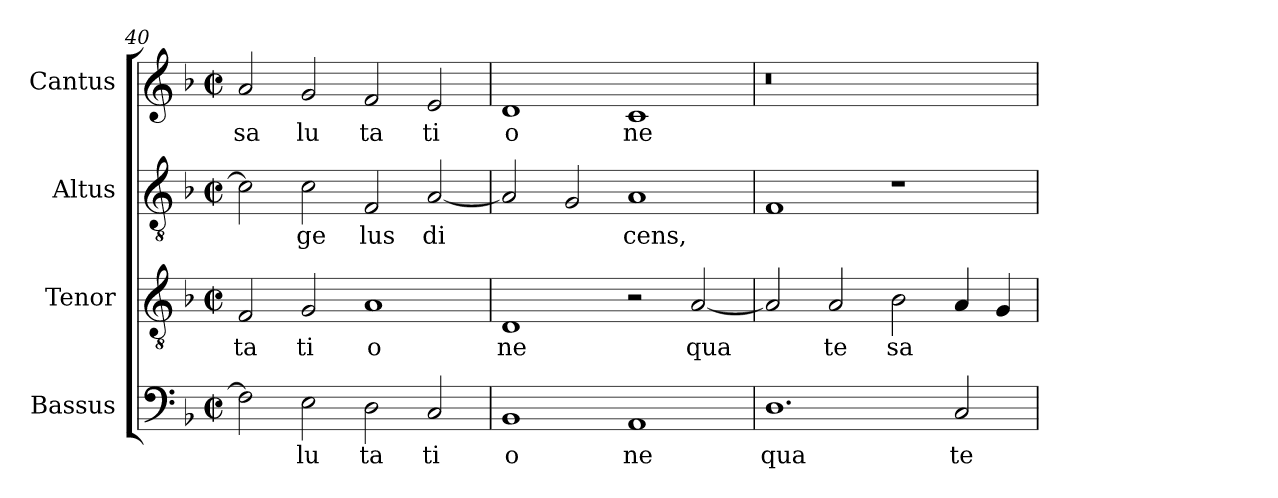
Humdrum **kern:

**kern	**text	**kern	**text	**kern	**text	**kern	**text
*part4	*part4	*part3	*part3	*part2	*part2	*part1	*part1
*staff4	*staff4	*staff3	*staff3	*staff2	*staff2	*staff1	*staff1
*I"Bassus	*	*I"Tenor	*	*I"Altus	*	*I"Cantus	*
*clefF4	*	*clefGv2	*	*clefGv2	*	*clefG2	*
*k[b-]	*	*k[b-]	*	*k[b-]	*	*k[b-]	*
*F:	*	*F:	*	*F:	*	*F:	*
*M2/2	*	*M2/2	*	*M2/2	*	*M2/2	*
*met(c|)	*	*met(c|)	*	*met(c|)	*	*met(c|)	*
=40	=40	=40	=40	=40	=40	=40	=40
!	!	!	!LO:LY:b:cj	!	!	!	!LO:LY:b:cj
2F\]	.	2F/	ta	2c\]	.	2a/	sa
!	!LO:LY:b:cj	!	!LO:LY:b:cj	!	!LO:LY:b:cj	!	!LO:LY:b:cj
2E\	lu	2G/	ti	2c\	ge	2g/	lu
!	!LO:LY:b:cj	!	!LO:LY:b:cj	!	!LO:LY:b:cj	!	!LO:LY:b:cj
2D\	ta	1A	o	2F/	lus	2f/	ta
!	!LO:LY:b:cj	!	!	!	!LO:LY:b:cj	!	!LO:LY:b:cj
2C/	ti	.	.	[<2A/	di	2e/	ti
=41	=41	=41	=41	=41	=41	=41	=41
!	!LO:LY:b:cj	!	!LO:LY:b:cj	!	!	!	!LO:LY:b:cj
1BB-	o	1D	ne	2A/]	.	1d	o
.	.	.	.	2G/	.	.	.
!	!LO:LY:b:cj	!	!	!	!LO:LY:b	!	!LO:LY:b:cj
1AA	ne	2r	.	1A	cens,	1c	ne
!	!	!	!LO:LY:b	!	!	!	!
.	.	[<2A/	qua	.	.	.	.
=42	=42	=42	=42	=42	=42	=42	=42
!	!LO:LY:b:cj	!	!	!	!	!	!
1.D	qua	2A/]	.	1F	.	0r	.
!	!	!	!LO:LY:b:cj	!	!	!	!
.	.	2A/	te	.	.	.	.
!	!	!	!LO:LY:b:cj	!	!	!	!
.	.	2B-\	sa	1r	.	.	.
!	!LO:LY:b:cj	!	!	!	!	!	!
2C/	te	4A/	.	.	.	.	.
.	.	4G/	.	.	.	.	.
=	=	=	=	=	=	=	=
*-	*-	*-	*-	*-	*-	*-	*-
